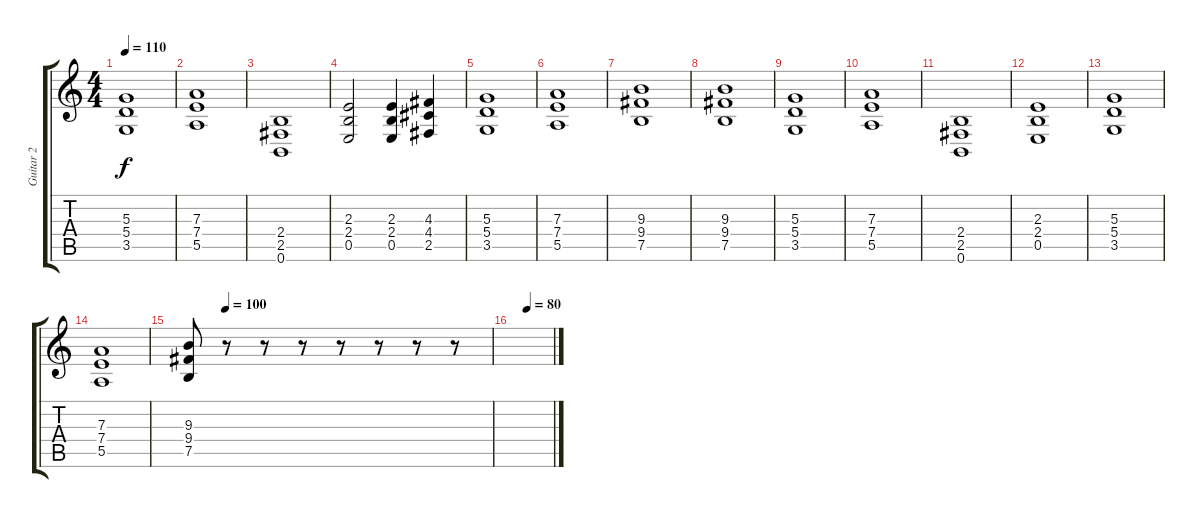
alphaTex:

\track ("Guitar 2" "Guitar 2") {instrument distortionguitar}
\staff {score tabs}
\tuning (B3 Gb3 D3 A2 E2 B1) {hide}
\ts (4 4)
\tempo 110
\clef g2
\ks c
(5.3 5.4 3.5).1{dy f} |
(7.3 7.4 5.5).1 |
(2.4 2.5 0.6).1 |
(2.3 2.4 0.5).2 (2.3 2.4 0.5).4 (4.3 4.4 2.5).4 |
(5.3 5.4 3.5).1 |
(7.3 7.4 5.5).1 |
(9.3 9.4 7.5).1 |
(9.3 9.4 7.5).1 |
(5.3 5.4 3.5).1 |
(7.3 7.4 5.5).1 |
(2.4 2.5 0.6).1 |
(2.3 2.4 0.5).1 |
(5.3 5.4 3.5).1 |
(7.3 7.4 5.5).1 |
\tempo (100 0.125)
(9.3 9.4 7.5).8 r.8 r.8 r.8 r.8 r.8 r.8 r.8 |
\tempo (80 0.375)
